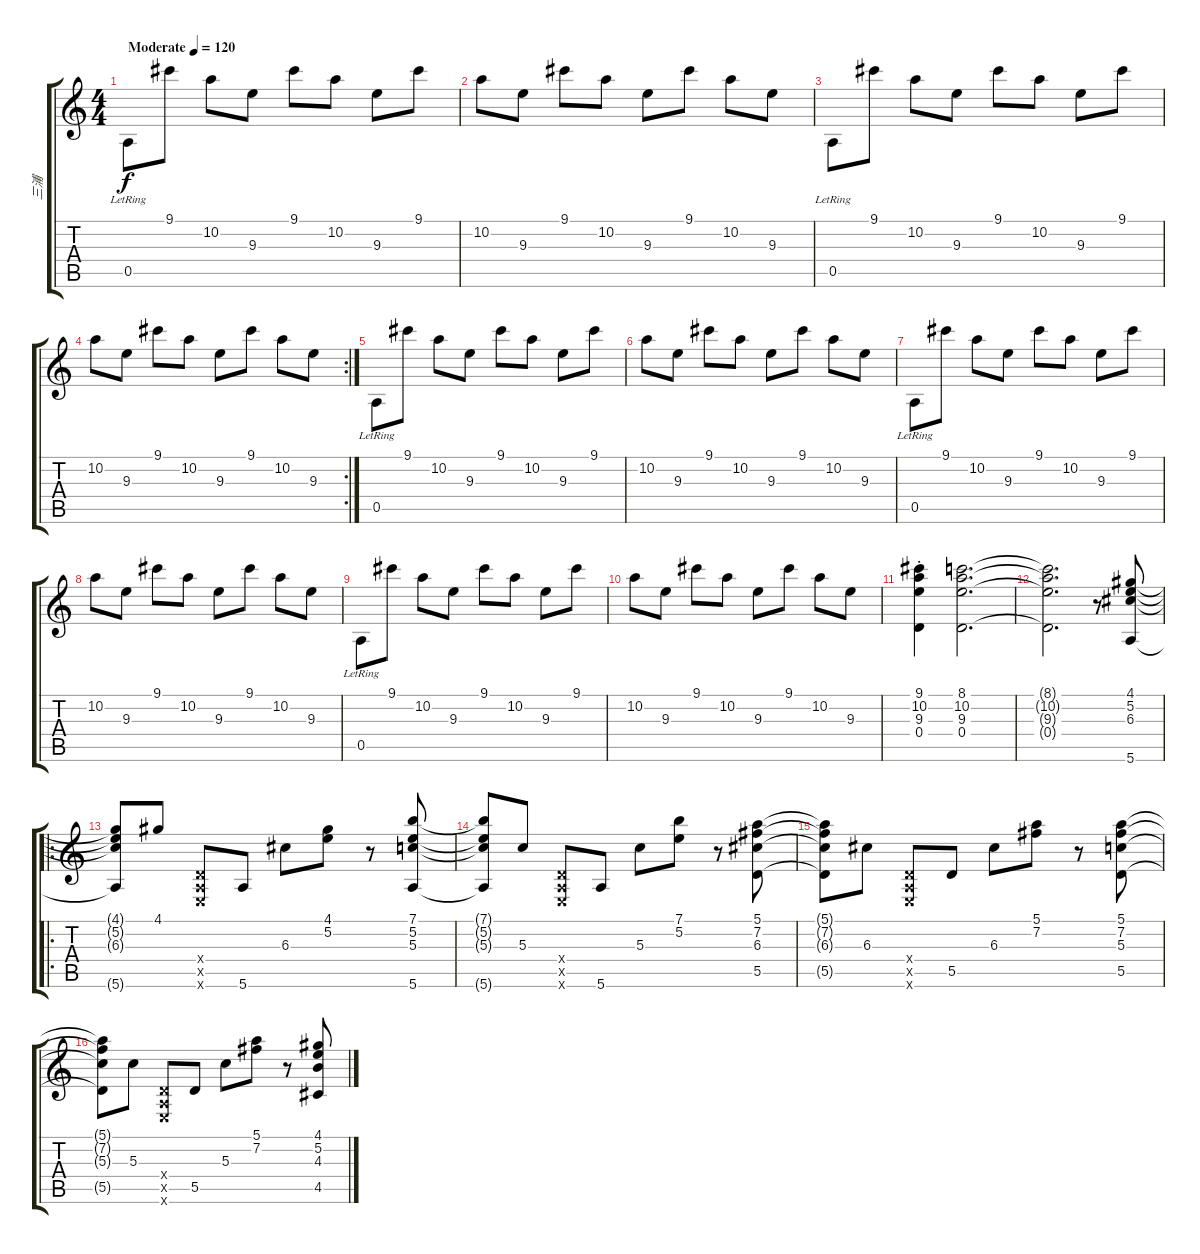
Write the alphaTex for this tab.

\track ("三浦" "三浦") {instrument acousticguitarsteel}
\staff {score tabs}
\tuning (E4 B3 G3 D3 A2 E2) {hide}
\ts (4 4)
\tempo (120 "Moderate")
\clef g2
\ks c
0.5{lr}.8{dy f instrument acousticguitarsteel} 9.1.8 10.2.8 9.3.8 9.1.8 10.2.8 9.3.8 9.1.8 |
10.2.8 9.3.8 9.1.8 10.2.8 9.3.8 9.1.8 10.2.8 9.3.8 |
0.5{lr}.8 9.1.8 10.2.8 9.3.8 9.1.8 10.2.8 9.3.8 9.1.8 |
\rc 2
10.2.8 9.3.8 9.1.8 10.2.8 9.3.8 9.1.8 10.2.8 9.3.8 |
0.5{lr}.8 9.1.8 10.2.8 9.3.8 9.1.8 10.2.8 9.3.8 9.1.8 |
10.2.8 9.3.8 9.1.8 10.2.8 9.3.8 9.1.8 10.2.8 9.3.8 |
0.5{lr}.8 9.1.8 10.2.8 9.3.8 9.1.8 10.2.8 9.3.8 9.1.8 |
10.2.8 9.3.8 9.1.8 10.2.8 9.3.8 9.1.8 10.2.8 9.3.8 |
0.5{lr}.8 9.1.8 10.2.8 9.3.8 9.1.8 10.2.8 9.3.8 9.1.8 |
10.2.8 9.3.8 9.1.8 10.2.8 9.3.8 9.1.8 10.2.8 9.3.8 |
(9.1 10.2 9.3{st} 0.4).4 (8.1 10.2 9.3 0.4).2{d} |
(8.1{t} 10.2{t} 9.3{t} 0.4{t}).2{d} r.8 (4.1 5.2 6.3 5.6).8 |
\ro
(4.1{t} 5.2{t} 6.3{t} 5.6{t}).8 4.1.8 (0.4{x} 0.5{x} 0.6{x}).8 5.6.8 6.3.8 (4.1 5.2).8 r.8 (7.1 5.2 5.3 5.6).8 |
(7.1{t} 5.2{t} 5.3{t} 5.6{t}).8 5.3.8 (0.4{x} 0.5{x} 0.6{x}).8 5.6.8 5.3.8 (7.1 5.2).8 r.8 (5.1 7.2 6.3 5.5).8 |
(5.1{t} 7.2{t} 6.3{t} 5.5{t}).8 6.3.8 (0.4{x} 0.5{x} 0.6{x}).8 5.5.8 6.3.8 (5.1 7.2).8 r.8 (5.1 7.2 5.3 5.5).8 |
(5.1{t} 7.2{t} 5.3{t} 5.5{t}).8 5.3.8 (0.4{x} 0.5{x} 0.6{x}).8 5.5.8 5.3.8 (5.1 7.2).8 r.8 (4.1 5.2 4.3 4.5).8
